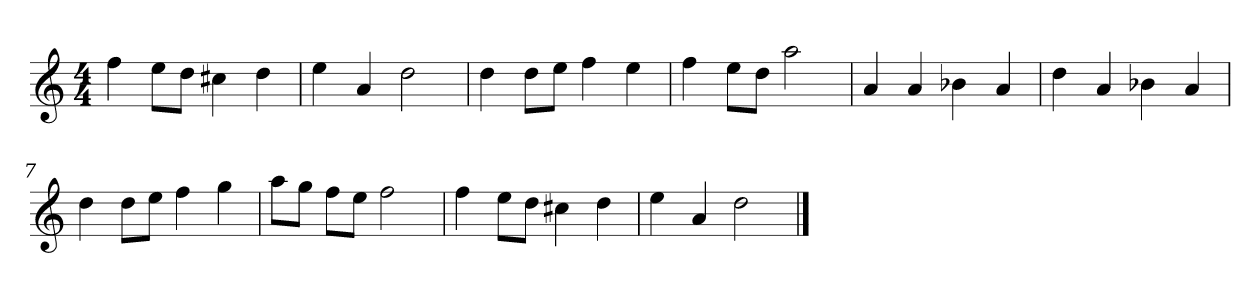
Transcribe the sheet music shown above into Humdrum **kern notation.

**kern
*part1
*staff1
*k[]
*M4/4
*MM120
=1
4ff
8eeL
8ddJ
4cc#X
4dd
=2
4ee
4a
2dd
=3
4dd
8ddL
8eeJ
4ff
4ee
=4
4ff
8eeL
8ddJ
2aa
=5
4a
4a
4b-X
4a
=6
4dd
4a
4b-X
4a
=7
4dd
8ddL
8eeJ
4ff
4gg
=8
8aaL
8ggJ
8ffL
8eeJ
2ff
=9
4ff
8eeL
8ddJ
4cc#X
4dd
=10
4ee
4a
2dd
==
*-
